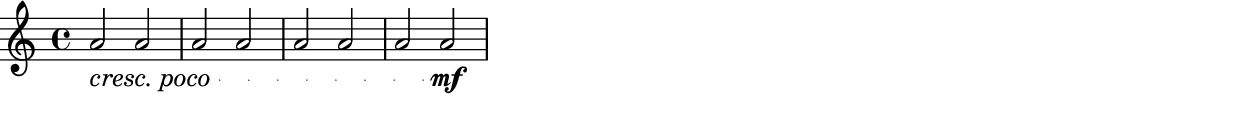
%% Generated by lilypond-book.py
%% Options: [exampleindent=10.16\mm,indent=0\mm,line-width=160\mm]
\include "lilypond-book-preamble.ly"


% ****************************************************************
% Start cut-&-pastable-section
% ****************************************************************



\paper {
  indent = 0\mm
  line-width = 160\mm
  % offset the left padding, also add 1mm as lilypond creates cropped
  % images with a little space on the right
  line-width = #(- line-width (* mm  3.000000) (* mm 1))
}

\layout {
  
}





% ****************************************************************
% ly snippet:
% ****************************************************************
\sourcefilename "changing-text-and-spanner-styles-for-text-dynamics.ly"
\sourcefileline 0
%% DO NOT EDIT this file manually; it is automatically
%% generated from LSR http://lsr.di.unimi.it
%% Make any changes in LSR itself, or in Documentation/snippets/new/ ,
%% and then run scripts/auxiliar/makelsr.py
%%
%% This file is in the public domain.
\version "2.18.0"

\header {
%% Translation of GIT committish: 8ffecf6be17c6ec2ff87cf31873121a8cce29b09
  texidoces = "
Se puede modificar el texto empleado para los crescendos y
decrescendos modificando las propiedades de contexto
@code{crescendoText} y @code{decrescendoText}.

El estilo de la línea de extensión se puede cambiar modificando la
propiedad @code{'style} de @code{DynamicTextSpanner}.  El valor
predeterminado es @code{'dashed-line} (línea discontinua), y entre
otros valores posibles se encuentran @code{'line} (línea),
@code{'dotted-line} (línea de puntos) y @code{'none} (nada):

"
  doctitlees = "Cambiar el texto y los estilos de objeto de extensión para las indicaciones dinámicas textuales"

%% Translation of GIT committish: e0808cc5f4890c5f8f03ed1be48fc911627afea4
  texidocit = "
Il testo usato per i crescendo e i decrescendo può essere cambiato
modificando le proprietà di contesto @code{crescendoText} e
@code{decrescendoText}.

Lo stile della linea dell'estensore può essere cambiato modificando la
proprietà @code{'style} di @code{DynamicTextSpanner}.  Il valore predefinito
è @code{'dashed-line}; gli altri valori possibili sono @code{'line},
@code{'dotted-line} e @code{'none}.

"
  doctitleit = "Nascondere la linea di estensione per le dinamiche testuali"

%% Translation of GIT committish: 0a868be38a775ecb1ef935b079000cebbc64de40
texidocde = "
Der Text, der für Crescendo und Decrescendo gesetzt wird, kann geändert
werden, indem man die Eigenschaften @code{crescendoText} und
@code{decrescendoText} verändert.  Der Stil des Streckers kann auch
geändert werden, indem die @code{'style}-Eigenschaft des
@code{DynamicTextSpanner} beeinflusst wird.  Der Standardwert ist
@code{'hairpin}, andere Möglichkeiten sind @code{'line}, @code{'dashed-line}
und @code{'dotted-line}.
"
  doctitlede = "Text und Strecker-Stile für Dynamik-Texte ändern"

%% Translation of GIT committish: 8eae9a75fb3ec1d0b6633103c8a652608c8fa630
  texidocfr = "
Le texte par défaut des crescendos et decrescendos se change en
modifiant les propriétés de contexte @code{crescendoText} et
@code{decrescendoText}.  L'aspect de la ligne d'extension est fonction
de la propriété @code{style} du @code{DynamicTextSpanner}.  Sa valeur
par défaut est @code{'hairpin}, mais d'autres valeurs sont disponibles,
comme @code{'line}, @code{'dashed-line} et @code{'dotted-line}.

"
  doctitlefr = "Modifidation du texte et de l'extension de nuances textuelles"

  lsrtags = "expressive-marks, tweaks-and-overrides"

  texidoc = "
The text used for crescendos and decrescendos can be changed by
modifying the context properties @code{crescendoText} and
@code{decrescendoText}.

The style of the spanner line can be changed by modifying the
@code{'style} property of @code{DynamicTextSpanner}.  The default value
is @code{'dashed-line}, and other possible values include @code{'line},
@code{'dotted-line} and @code{'none}.

"
  doctitle = "Changing text and spanner styles for text dynamics"
} % begin verbatim

\relative c'' {
  \set crescendoText = \markup { \italic { cresc. poco } }
  \set crescendoSpanner = #'text
  \override DynamicTextSpanner.style = #'dotted-line
  a2\< a
  a2 a
  a2 a
  a2 a\mf
}



% ****************************************************************
% end ly snippet
% ****************************************************************
